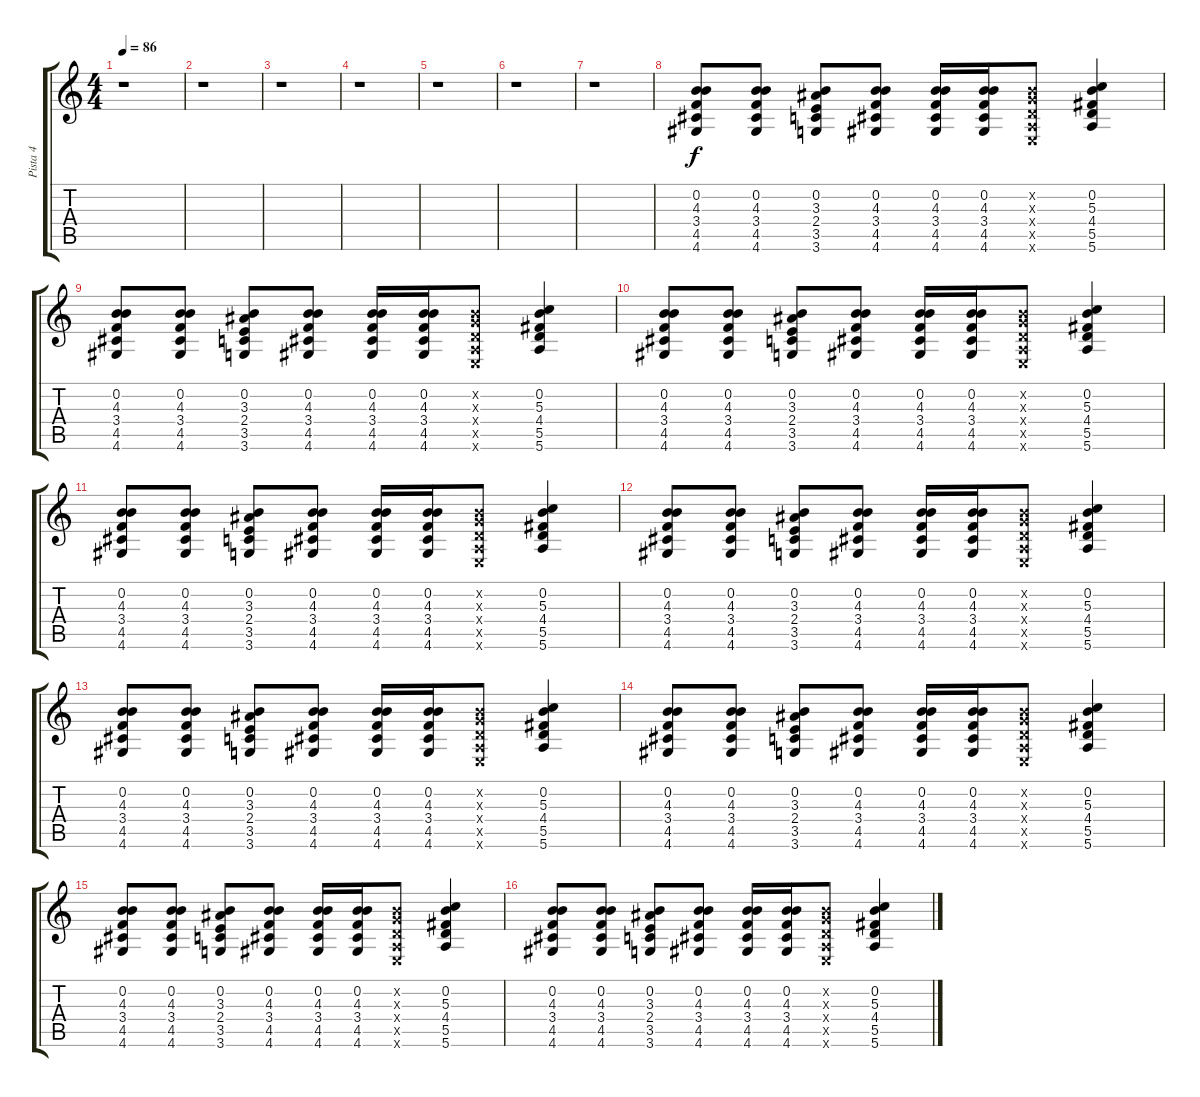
\track ("Pista 4" "Pista 4") {instrument overdrivenguitar}
\staff {score tabs}
\tuning (E4 B3 G3 D3 A2 E2) {hide}
\ts (4 4)
\tempo 86
\clef g2
\ks c
r.1{dy f} |
r.1 |
r.1 |
r.1 |
r.1 |
r.1 |
r.1 |
(0.2 4.3 3.4 4.5 4.6).8 (0.2 4.3 3.4 4.5 4.6).8 (0.2 3.3 2.4 3.5 3.6).8 (0.2 4.3 3.4 4.5 4.6).8 (0.2 4.3 3.4 4.5 4.6).16 (0.2 4.3 3.4 4.5 4.6).16 (0.2{x} 0.3{x} 0.4{x} 0.5{x} 0.6{x}).8 (0.2 5.3 4.4 5.5 5.6).4 |
(0.2 4.3 3.4 4.5 4.6).8 (0.2 4.3 3.4 4.5 4.6).8 (0.2 3.3 2.4 3.5 3.6).8 (0.2 4.3 3.4 4.5 4.6).8 (0.2 4.3 3.4 4.5 4.6).16 (0.2 4.3 3.4 4.5 4.6).16 (0.2{x} 0.3{x} 0.4{x} 0.5{x} 0.6{x}).8 (0.2 5.3 4.4 5.5 5.6).4 |
(0.2 4.3 3.4 4.5 4.6).8 (0.2 4.3 3.4 4.5 4.6).8 (0.2 3.3 2.4 3.5 3.6).8 (0.2 4.3 3.4 4.5 4.6).8 (0.2 4.3 3.4 4.5 4.6).16 (0.2 4.3 3.4 4.5 4.6).16 (0.2{x} 0.3{x} 0.4{x} 0.5{x} 0.6{x}).8 (0.2 5.3 4.4 5.5 5.6).4 |
(0.2 4.3 3.4 4.5 4.6).8 (0.2 4.3 3.4 4.5 4.6).8 (0.2 3.3 2.4 3.5 3.6).8 (0.2 4.3 3.4 4.5 4.6).8 (0.2 4.3 3.4 4.5 4.6).16 (0.2 4.3 3.4 4.5 4.6).16 (0.2{x} 0.3{x} 0.4{x} 0.5{x} 0.6{x}).8 (0.2 5.3 4.4 5.5 5.6).4 |
(0.2 4.3 3.4 4.5 4.6).8 (0.2 4.3 3.4 4.5 4.6).8 (0.2 3.3 2.4 3.5 3.6).8 (0.2 4.3 3.4 4.5 4.6).8 (0.2 4.3 3.4 4.5 4.6).16 (0.2 4.3 3.4 4.5 4.6).16 (0.2{x} 0.3{x} 0.4{x} 0.5{x} 0.6{x}).8 (0.2 5.3 4.4 5.5 5.6).4 |
(0.2 4.3 3.4 4.5 4.6).8 (0.2 4.3 3.4 4.5 4.6).8 (0.2 3.3 2.4 3.5 3.6).8 (0.2 4.3 3.4 4.5 4.6).8 (0.2 4.3 3.4 4.5 4.6).16 (0.2 4.3 3.4 4.5 4.6).16 (0.2{x} 0.3{x} 0.4{x} 0.5{x} 0.6{x}).8 (0.2 5.3 4.4 5.5 5.6).4 |
(0.2 4.3 3.4 4.5 4.6).8 (0.2 4.3 3.4 4.5 4.6).8 (0.2 3.3 2.4 3.5 3.6).8 (0.2 4.3 3.4 4.5 4.6).8 (0.2 4.3 3.4 4.5 4.6).16 (0.2 4.3 3.4 4.5 4.6).16 (0.2{x} 0.3{x} 0.4{x} 0.5{x} 0.6{x}).8 (0.2 5.3 4.4 5.5 5.6).4 |
(0.2 4.3 3.4 4.5 4.6).8 (0.2 4.3 3.4 4.5 4.6).8 (0.2 3.3 2.4 3.5 3.6).8 (0.2 4.3 3.4 4.5 4.6).8 (0.2 4.3 3.4 4.5 4.6).16 (0.2 4.3 3.4 4.5 4.6).16 (0.2{x} 0.3{x} 0.4{x} 0.5{x} 0.6{x}).8 (0.2 5.3 4.4 5.5 5.6).4 |
(0.2 4.3 3.4 4.5 4.6).8 (0.2 4.3 3.4 4.5 4.6).8 (0.2 3.3 2.4 3.5 3.6).8 (0.2 4.3 3.4 4.5 4.6).8 (0.2 4.3 3.4 4.5 4.6).16 (0.2 4.3 3.4 4.5 4.6).16 (0.2{x} 0.3{x} 0.4{x} 0.5{x} 0.6{x}).8 (0.2 5.3 4.4 5.5 5.6).4
